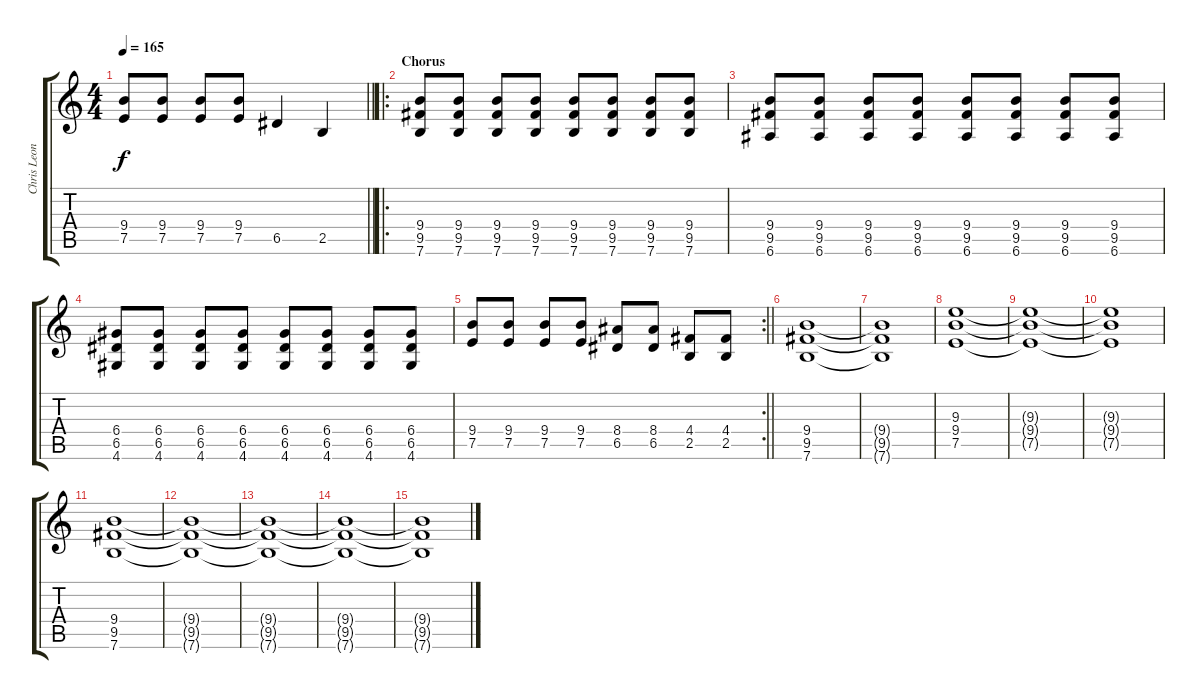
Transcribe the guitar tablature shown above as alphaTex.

\track ("Chris Leonard (3rd Guitarist)" "Chris Leon") {instrument distortionguitar}
\staff {score tabs}
\tuning (E4 B3 G3 D3 A2 E2) {hide}
\ts (4 4)
\tempo 165
\clef g2
\barLineRight lightlight
\ks c
(9.4 7.5).8{dy f} (9.4 7.5).8 (9.4 7.5).8 (9.4 7.5).8 6.5.4 2.5.4 |
\ro
\section ("" "Chorus")
(9.4 9.5 7.6).8 (9.4 9.5 7.6).8 (9.4 9.5 7.6).8 (9.4 9.5 7.6).8 (9.4 9.5 7.6).8 (9.4 9.5 7.6).8 (9.4 9.5 7.6).8 (9.4 9.5 7.6).8 |
(9.4 9.5 6.6).8 (9.4 9.5 6.6).8 (9.4 9.5 6.6).8 (9.4 9.5 6.6).8 (9.4 9.5 6.6).8 (9.4 9.5 6.6).8 (9.4 9.5 6.6).8 (9.4 9.5 6.6).8 |
(6.4 6.5 4.6).8 (6.4 6.5 4.6).8 (6.4 6.5 4.6).8 (6.4 6.5 4.6).8 (6.4 6.5 4.6).8 (6.4 6.5 4.6).8 (6.4 6.5 4.6).8 (6.4 6.5 4.6).8 |
\rc 2
\barLineRight lightlight
(9.4 7.5).8 (9.4 7.5).8 (9.4 7.5).8 (9.4 7.5).8 (8.4 6.5).8 (8.4 6.5).8 (4.4 2.5).8 (4.4 2.5).8 |
(9.4 9.5 7.6).1 |
(9.4{t} 9.5{t} 7.6{t}).1 |
(9.3 9.4 7.5).1 |
(9.3{t} 9.4{t} 7.5{t}).1 |
(9.3{t} 9.4{t} 7.5{t}).1 |
(9.4 9.5 7.6).1 |
(9.4{t} 9.5{t} 7.6{t}).1 |
(9.4{t} 9.5{t} 7.6{t}).1 |
(9.4{t} 9.5{t} 7.6{t}).1 |
(9.4{t} 9.5{t} 7.6{t}).1
